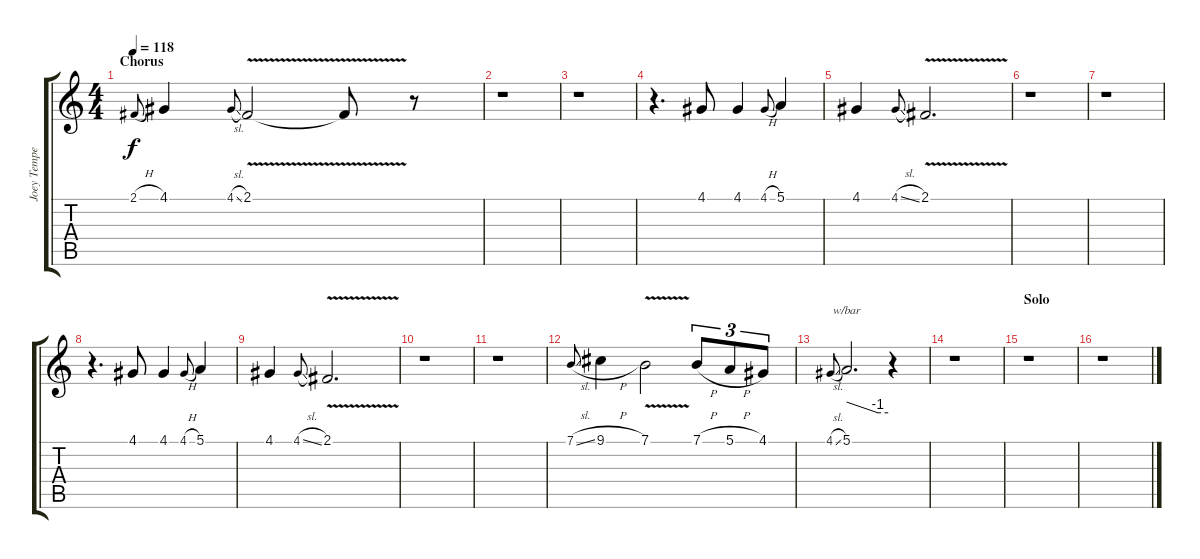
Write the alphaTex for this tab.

\track ("Joey Tempest - Lead Vocals" "Joey Tempe") {instrument clarinet}
\staff {score tabs}
\tuning (E4 B3 G3 D3 A2 E2) {hide}
\ts (4 4)
\section ("" "Chorus")
\tempo 118
\clef g2
\ks c
2.1{h}.8{gr onbeat dy f} 4.1.4 4.1{sl}.8{gr onbeat} 2.1{v}.2 2.1{t}.8 r.8 |
r.1 |
r.1 |
r.4{d} 4.1.8 4.1.4 4.1{h}.8{gr onbeat} 5.1.4 |
4.1.4 4.1{sl}.8{gr onbeat} 2.1{v}.2{d} |
r.1 |
r.1 |
r.4{d} 4.1.8 4.1.4 4.1{h}.8{gr onbeat} 5.1.4 |
4.1.4 4.1{sl}.8{gr onbeat} 2.1{v}.2{d} |
r.1 |
r.1 |
7.1{sl}.8{gr onbeat} 9.1{h}.4 7.1{v}.2 7.1{h}.8{tu (3 2)} 5.1{h}.8{tu (3 2)} 4.1.8{tu (3 2)} |
4.1{sl}.8{gr onbeat} 5.1.2{d tbe (custom default 0 0 45 -4 60 -4)} r.4 |
r.1 |
\section ("" "Solo")
r.1 |
r.1
